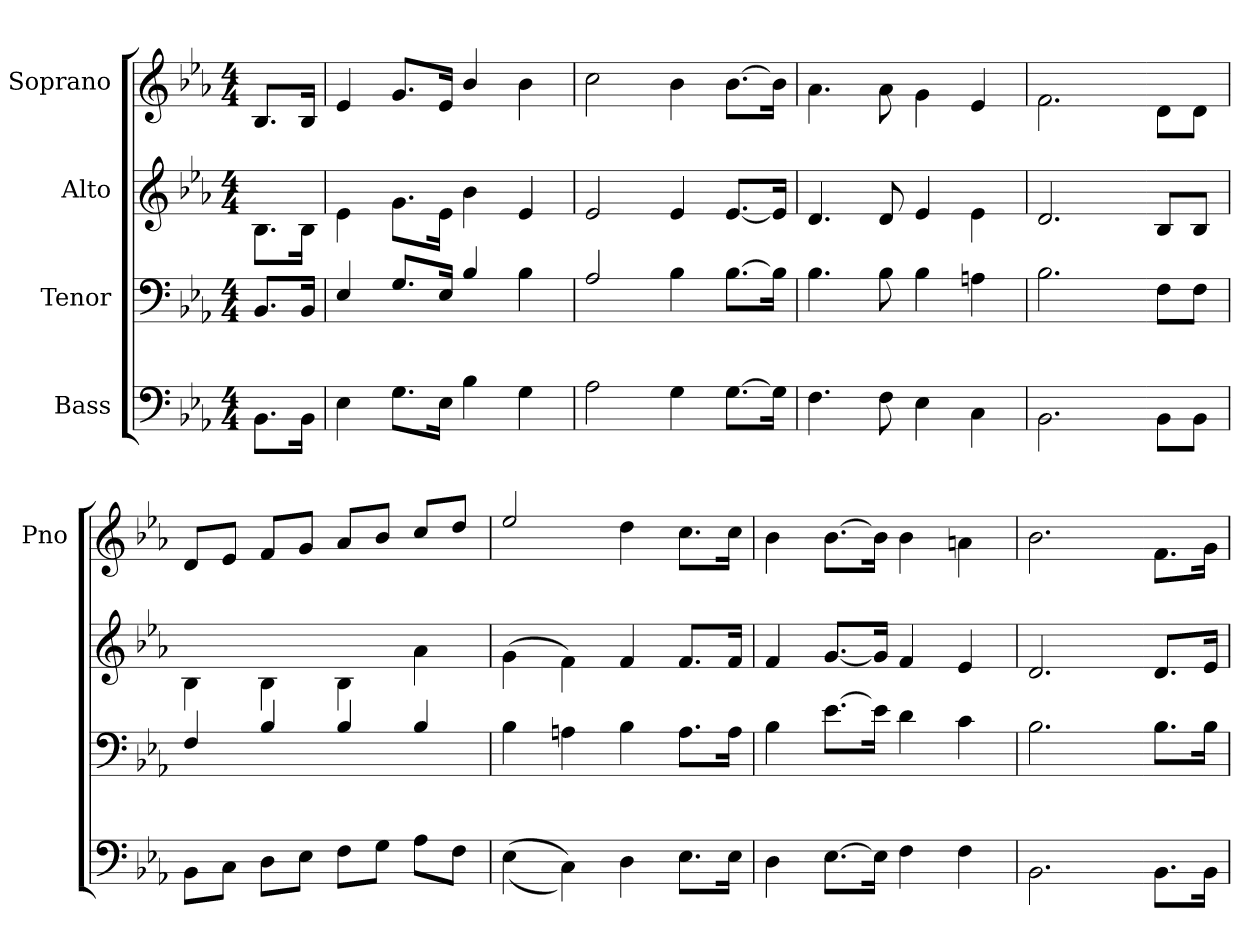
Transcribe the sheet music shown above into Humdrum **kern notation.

**kern	**kern	**kern	**kern
*part4	*part3	*part2	*part1
*staff4	*staff3	*staff2	*staff1
*I"Bass	*I"Tenor	*I"Alto	*I"Soprano
*	*	*	*I'Pno
*clefF4	*clefF4	*clefG2	*clefG2
*k[b-e-a-]	*k[b-e-a-]	*k[b-e-a-]	*k[b-e-a-]
*E-:	*E-:	*E-:	*E-:
*M4/4	*M4/4	*M4/4	*M4/4
=	=	=	=
8.BB-\L	8.BB-/L	8.B-\L	8.B-/L
16BB-\Jk	16BB-/Jk	16B-\Jk	16B-/Jk
=	=	=	=
4E-\	4E-/	4e-\	4e-/
8.G\L	8.G/L	8.g\L	8.g/L
16E-\Jk	16E-/Jk	16e-\Jk	16e-/Jk
4B-\	4B-/	4b-\	4b-/
4G\	4B-\	4e-/	4b-\
=	=	=	=
2A-\	2A-/	2e-/	2cc\
4G\	4B-\	4e-/	4b-\
[8.G\L	[8.B-\L	[8.e-/L	[8.b-\L
16G\Jk]	16B-\Jk]	16e-/Jk]	16b-\Jk]
=	=	=	=
4.F\	4.B-\	4.d/	4.a-\
8F\	8B-\	8d/	8a-\
4E-\	4B-\	4e-/	4g\
4C\	4An\	4e-\	4e-/
=	=	=	=
2.BB-\	2.B-\	2.d/	2.f\
=-	=-	=-	=-
8BB-\L	8F\L	8B-/L	8d\L
8BB-\J	8F\J	8B-/J	8d\J
=	=	=	=
8BB-\L	4F/	4B-\	8d/L
8C\J	.	.	8e-/J
8D\L	4B-/	4B-\	8f/L
8E-\J	.	.	8g/J
8F\L	4B-/	4B-\	8a-/L
8G\J	.	.	8b-/J
8A-\L	4B-/	4a-\	8cc/L
8F\J	.	.	8dd/J
=	=	=	=
(>(<4E-\	4B-\	(<4g\	2ee-/
4C\))	4An\	4f\)	.
4D\	4B-\	4f/	4dd\
8.E-\L	8.A\L	8.f/L	8.cc\L
16E-\Jk	16A\Jk	16f/Jk	16cc\Jk
=	=	=	=
4D\	4B-\	4f/	4b-\
[8.E-\L	[8.e-\L	[8.g/L	[8.b-\L
16E-\Jk]	16e-\Jk]	16g/Jk]	16b-\Jk]
4F\	4d\	4f/	4b-\
4F\	4c\	4e-/	4an\
=	=	=	=
2.BB-\	2.B-\	2.d/	2.b-\
=-	=-	=-	=-
8.BB-\L	8.B-\L	8.d/L	8.f\L
16BB-\Jk	16B-\Jk	16e-/Jk	16g\Jk
=	=	=	=
*-	*-	*-	*-
